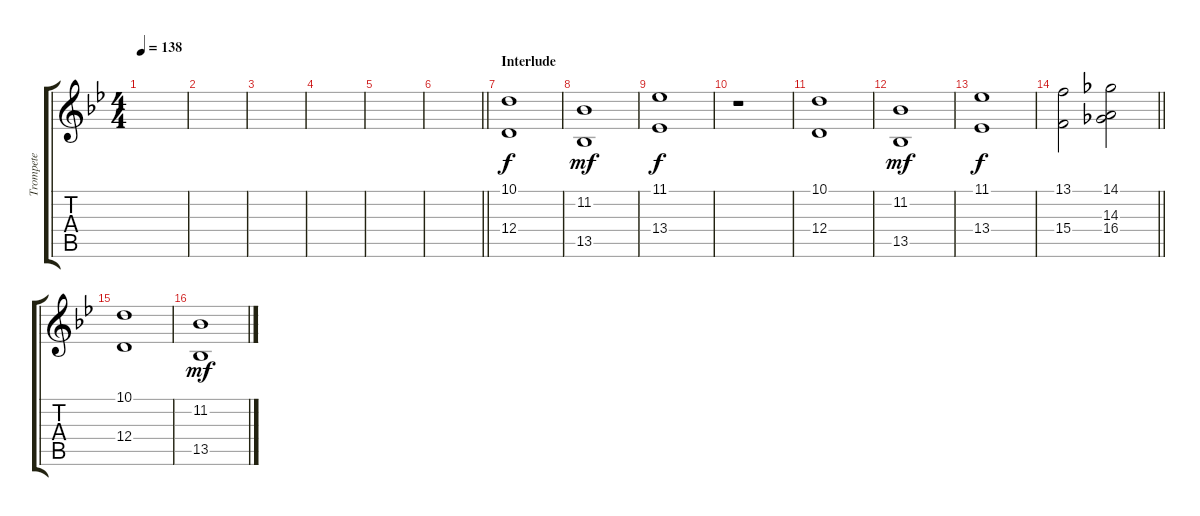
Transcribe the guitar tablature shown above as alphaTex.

\track ("Trompete" "Trompete") {instrument trumpet}
\staff {score tabs}
\tuning (E4 B3 G3 D3 A2 E2) {hide}
\ts (4 4)
\tempo 138
\clef g2
\ks bb
|
|
|
|
|
\barLineRight lightlight
|
\section ("" "Interlude")
(10.1 12.4).1 |
(11.2 13.5).1{dy mf} |
(11.1 13.4).1{dy f} |
r.1 |
(10.1 12.4).1 |
(11.2 13.5).1{dy mf} |
(11.1 13.4).1{dy f} |
\barLineRight lightlight
(13.1 15.4).2 (14.1 14.3 16.4).2 |
(10.1 12.4).1 |
(11.2 13.5).1{dy mf}
